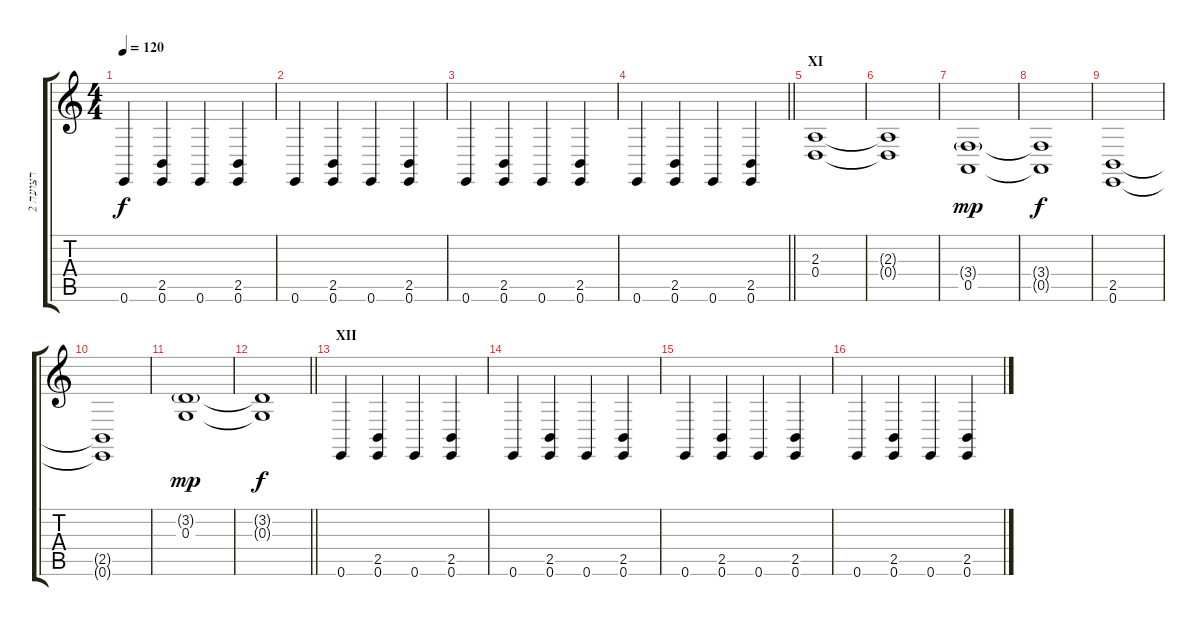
\track ("רצועה 2" "רצועה 2") {instrument drawbarorgan}
\staff {score tabs}
\tuning (E4 B3 G3 D3 A2 E2) {hide}
\ts (4 4)
\tempo 120
\clef g2
\ks c
0.6.4{dy f instrument honkytonkpiano} (2.5 0.6).4 0.6.4 (2.5 0.6).4 |
0.6.4 (2.5 0.6).4 0.6.4 (2.5 0.6).4 |
0.6.4 (2.5 0.6).4 0.6.4 (2.5 0.6).4 |
\barLineRight lightlight
0.6.4 (2.5 0.6).4 0.6.4 (2.5 0.6).4 |
\section ("" "XI")
(2.3 0.4).1{instrument drawbarorgan} |
(2.3{t} 0.4{t}).1 |
(3.4{g} 0.5).1{dy mp} |
(3.4{t} 0.5{t}).1{dy f} |
(2.5 0.6).1 |
(2.5{t} 0.6{t}).1 |
(3.2{g} 0.3).1{dy mp} |
\barLineRight lightlight
(3.2{t} 0.3{t}).1{dy f} |
\section ("" "XII")
0.6.4{instrument honkytonkpiano} (2.5 0.6).4 0.6.4 (2.5 0.6).4 |
0.6.4 (2.5 0.6).4 0.6.4 (2.5 0.6).4 |
0.6.4 (2.5 0.6).4 0.6.4 (2.5 0.6).4 |
0.6.4 (2.5 0.6).4 0.6.4 (2.5 0.6).4
